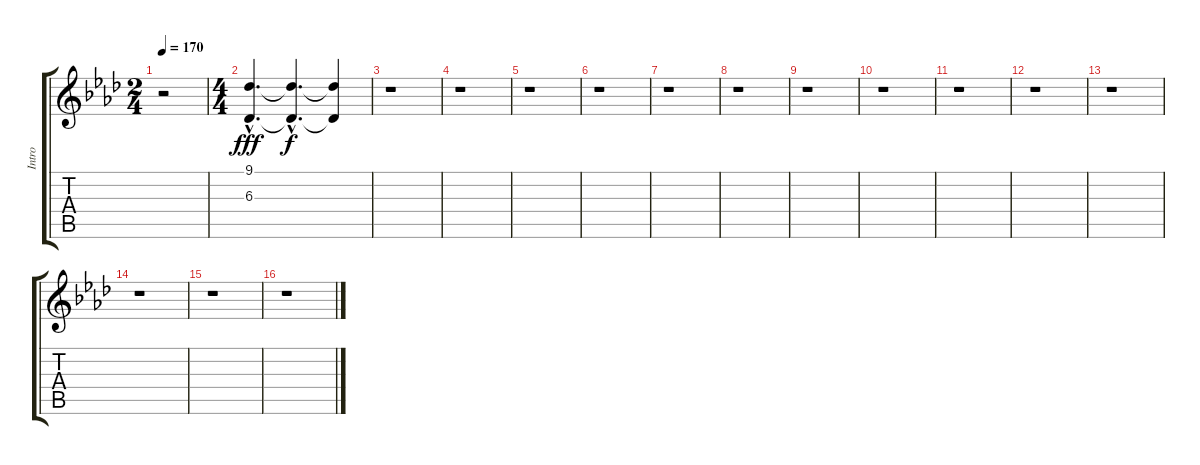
\track ("Intro" "Intro") {instrument reversecymbal}
\staff {score tabs}
\tuning (E4 B3 G3 D3 A2 E2) {hide}
\ts (2 4)
\tempo 170
\clef g2
\ks fminor
r.2{dy fff instrument reversecymbal} |
\ts (4 4)
(9.1{hac} 6.3{hac}).4{d} (9.1{hac t} 6.3{hac t}).4{d dy f} (9.1{t} 6.3{t}).4 |
r.1 |
r.1 |
r.1 |
r.1 |
r.1 |
r.1 |
r.1 |
r.1 |
r.1 |
r.1 |
r.1 |
r.1 |
r.1 |
r.1
